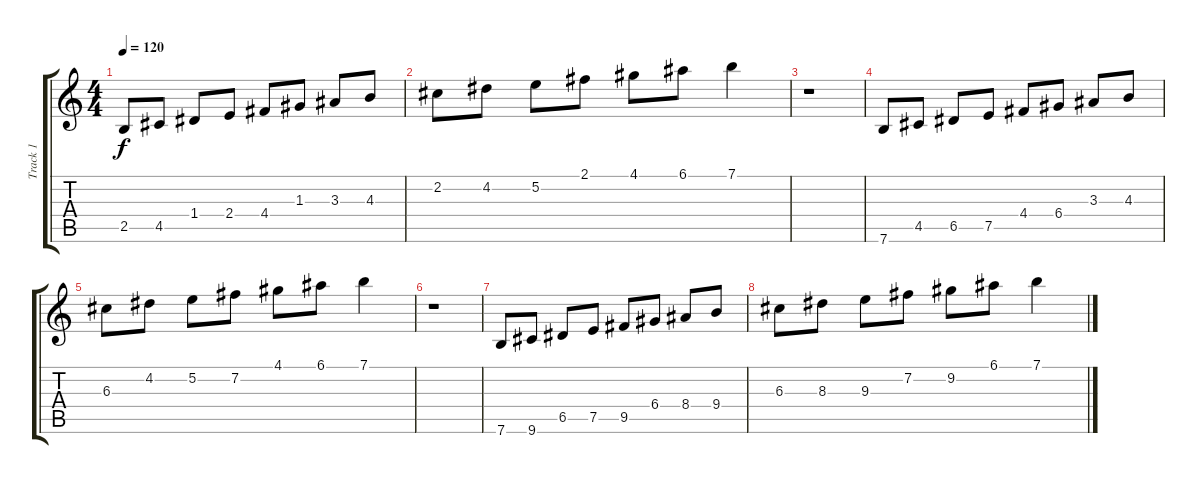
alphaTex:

\track ("Track 1" "Track 1") {instrument acousticguitarnylon}
\staff {score tabs}
\tuning (E4 B3 G3 D3 A2 E2) {hide}
\ts (4 4)
\tempo 120
\clef g2
\ks c
2.5.8{dy f instrument acousticguitarnylon} 4.5.8 1.4.8 2.4.8 4.4.8 1.3.8 3.3.8 4.3.8 |
2.2.8 4.2.8 5.2.8 2.1.8 4.1.8 6.1.8 7.1.4 |
r.1 |
7.6.8 4.5.8 6.5.8 7.5.8 4.4.8 6.4.8 3.3.8 4.3.8 |
6.3.8 4.2.8 5.2.8 7.2.8 4.1.8 6.1.8 7.1.4 |
r.1 |
7.6.8 9.6.8 6.5.8 7.5.8 9.5.8 6.4.8 8.4.8 9.4.8 |
6.3.8 8.3.8 9.3.8 7.2.8 9.2.8 6.1.8 7.1.4
